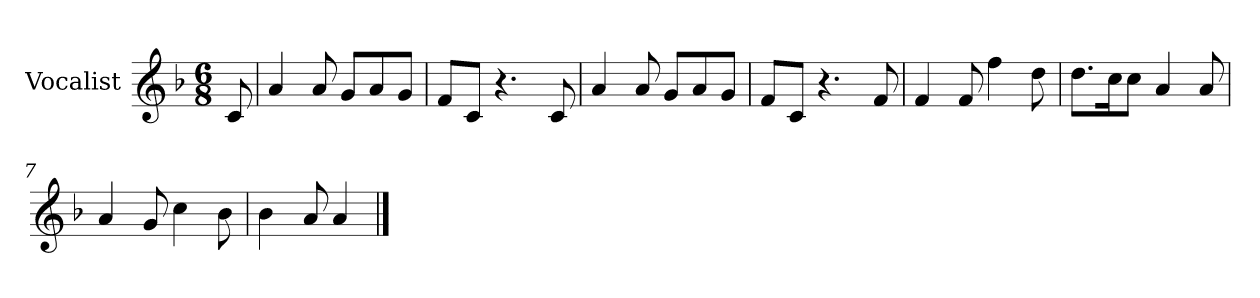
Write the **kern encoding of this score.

**kern
*part1
*staff1
*I"Vocalist
*k[b-]
*F:
*M6/8
=
8c
=1
4a
8a
8gL
8a
8gJ
=2
8fL
8cJ
4.r
8c
=3
4a
8a
8gL
8a
8gJ
=4
8fL
8cJ
4.r
8f
=5
4f
8f
4ff
8dd
=6
8.ddL
16ccK
8ccJ
4a
8a
=7
4a
8g
4cc
8b-
=8
4b-
8a
4a
==
*-
